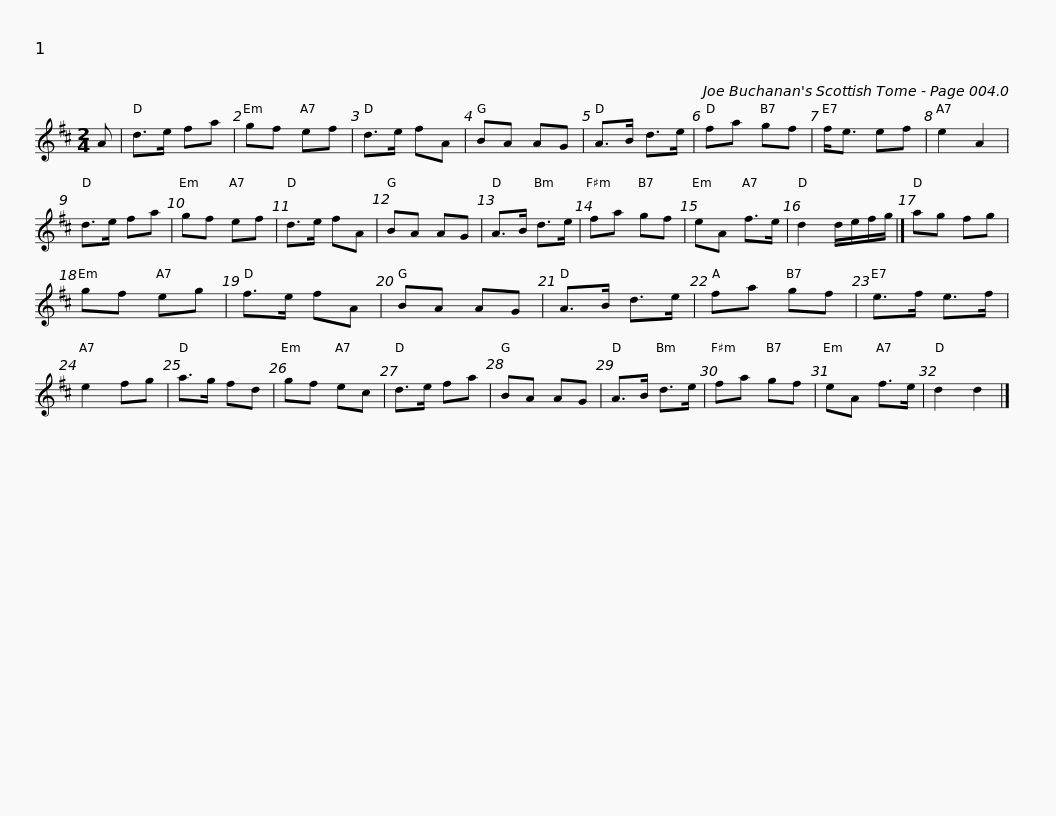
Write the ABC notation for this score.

X:1
L:1/8
M:2/4
I:linebreak $
K:D
V:1 treble
V:1
 A | d>e fa | gf ef | d>e fA | BA AG | %5
 A>B d>e | fa gf | f<e ef | e2 A2 | d>e fa |$ %10
 gf ef | d>e fA | BA AG | A>B d>e | fa gf | %15
 eA f>e | d2 d/e/f/g/ |] ag fg | gf eg |$ f>e fA | %20
 BA AG | A>B d>e | fa gf | e>f e>f | e2 fg | %25
 a>g fd | gf ec | d>e fa | BA AG |$ A>B d>e | %30
 fa gf | eA f>e | d2 d2 |] %33
